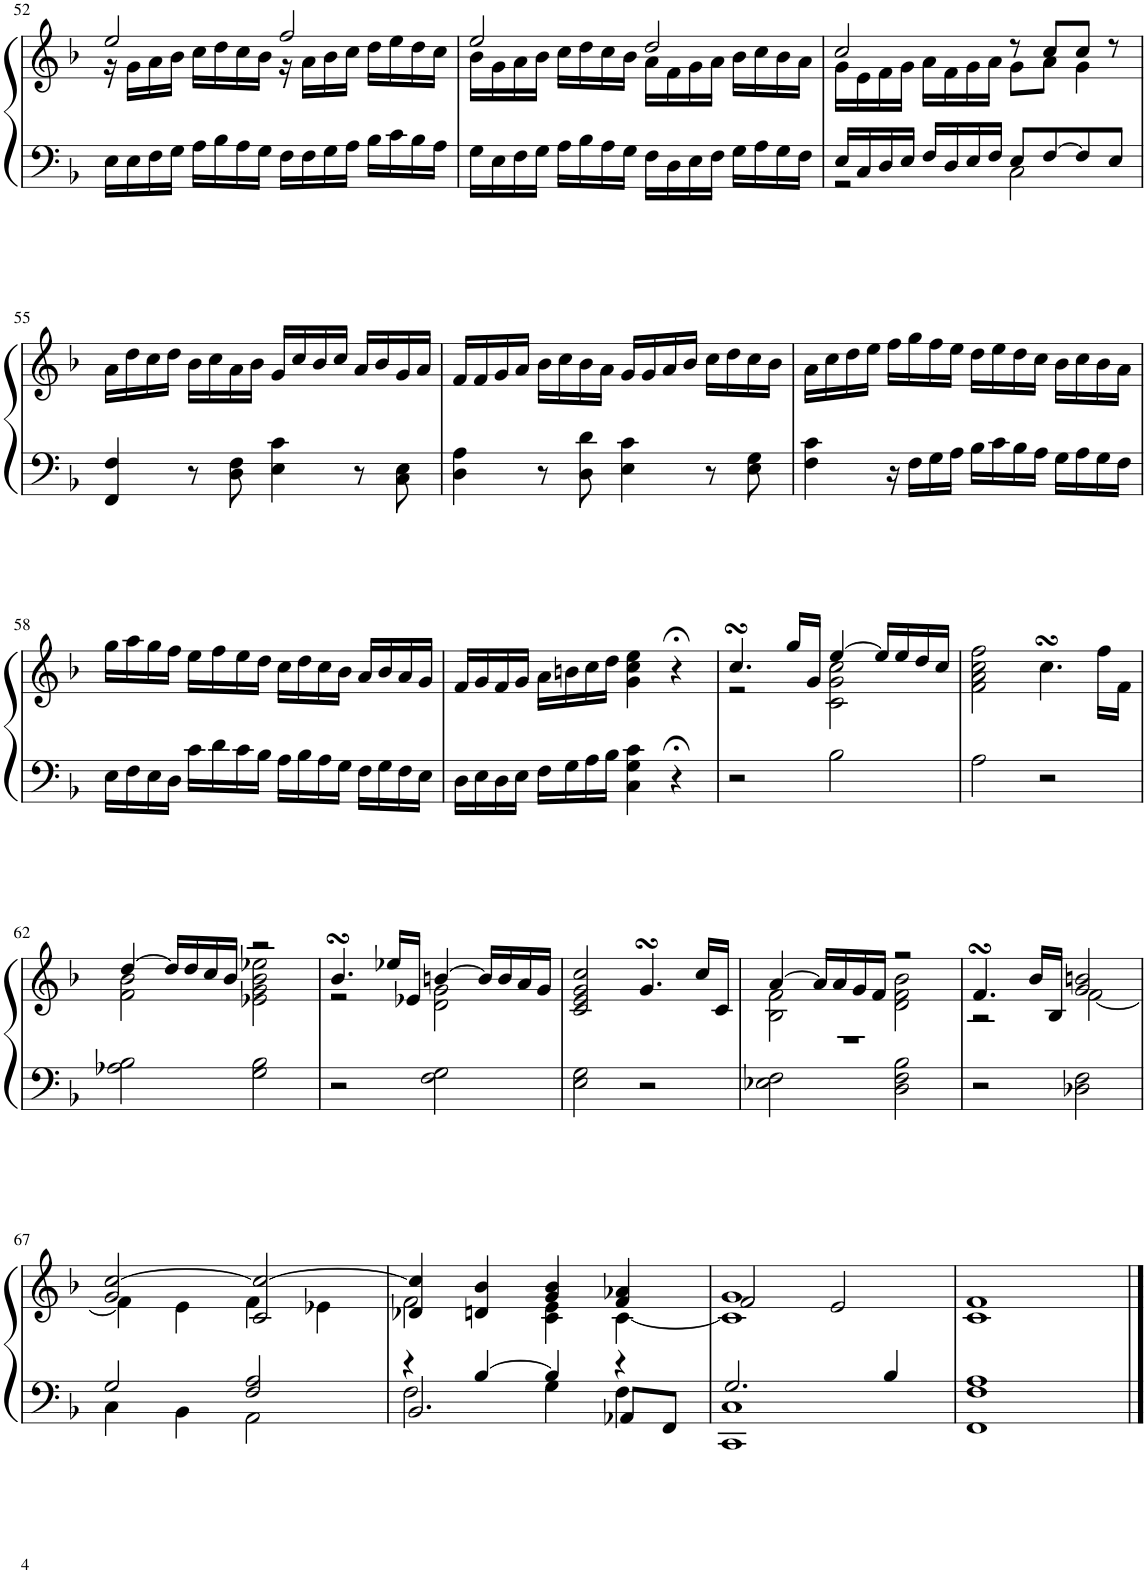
**kern	**kern
*part1	*part1
*staff2	*staff1
*I"Organ	*
*I'Org.	*
!!LO:PB:g=z
*clefF4	*clefG2
*k[b-]	*k[b-]
*M4/4	*M4/4
=52	=52
*	*^
16E\LL	2ee/	16r
16E\	.	16g\LL
16F\	.	16a\
16G\JJ	.	16b-\JJ
16A\LL	.	16cc\LL
16B-\	.	16dd\
16A\	.	16cc\
16G\JJ	.	16b-\JJ
16F\LL	2ff/	16r
16F\	.	16a\LL
16G\	.	16b-\
16A\JJ	.	16cc\JJ
16B-\LL	.	16dd\LL
16c\	.	16ee\
16B-\	.	16dd\
16A\JJ	.	16cc\JJ
=53	=53	=53
16G\LL	2ee/	16b-\LL
16E\	.	16g\
16F\	.	16a\
16G\JJ	.	16b-\JJ
16A\LL	.	16cc\LL
16B-\	.	16dd\
16A\	.	16cc\
16G\JJ	.	16b-\JJ
16F\LL	2dd/	16a\LL
16D\	.	16f\
16E\	.	16g\
16F\JJ	.	16a\JJ
16G\LL	.	16b-\LL
16A\	.	16cc\
16G\	.	16b-\
16F\JJ	.	16a\JJ
=54	=54	=54
*^	*	*
16E/LL	2r	2cc/	16g\LL
16C/	.	.	16e\
16D/	.	.	16f\
16E/JJ	.	.	16g\JJ
16F/LL	.	.	16a\LL
16D/	.	.	16f\
16E/	.	.	16g\
16F/JJ	.	.	16a\JJ
8E/L	2C\	8r	8g\L
[8F/	.	8cc/L	8a\J
8F/]	.	8cc/J	4g\
8E/J	.	8r	.
*v	*v	*	*
*	*v	*v
!!LO:LB:g=z
=55	=55
4FF/ 4F/	16a\LL
.	16dd\
.	16cc\
.	16dd\JJ
8r	16b-\LL
.	16cc\
8D\ 8F\	16a\
.	16b-\JJ
4E\ 4c\	16g/LL
.	16cc/
.	16b-/
.	16cc/JJ
8r	16a/LL
.	16b-/
8C\ 8E\	16g/
.	16a/JJ
=56	=56
4D\ 4A\	16f/LL
.	16f/
.	16g/
.	16a/JJ
8r	16b-\LL
.	16cc\
8D\ 8d\	16b-\
.	16a\JJ
4E\ 4c\	16g/LL
.	16g/
.	16a/
.	16b-/JJ
8r	16cc\LL
.	16dd\
8E\ 8G\	16cc\
.	16b-\JJ
=57	=57
4F\ 4c\	16a\LL
.	16cc\
.	16dd\
.	16ee\JJ
16r	16ff\LL
16F\LL	16gg\
16G\	16ff\
16A\JJ	16ee\JJ
16B-\LL	16dd\LL
16c\	16ee\
16B-\	16dd\
16A\JJ	16cc\JJ
16G\LL	16b-\LL
16A\	16cc\
16G\	16b-\
16F\JJ	16a\JJ
!!LO:LB:g=z
=58	=58
16E\LL	16gg\LL
16F\	16aa\
16E\	16gg\
16D\JJ	16ff\JJ
16c\LL	16ee\LL
16d\	16ff\
16c\	16ee\
16B-\JJ	16dd\JJ
16A\LL	16cc\LL
16B-\	16dd\
16A\	16cc\
16G\JJ	16b-\JJ
16F\LL	16a/LL
16G\	16b-/
16F\	16a/
16E\JJ	16g/JJ
=59	=59
16D\LL	16f/LL
16E\	16g/
16D\	16f/
16E\JJ	16g/JJ
16F\LL	16a\LL
16G\	16bn\
16A\	16cc\
16B-\JJ	16dd\JJ
4C\ 4G\ 4c\	4g\ 4cc\ 4ee\
4r;<	4r;<
=60	=60
*	*^
2r	4.ccsSSS/	2r
.	16gg/LL	.
.	16g/JJ	.
2B-\	[4ee/	2c\ 2g\ 2cc\
.	16ee/LL]	.
.	16ee/	.
.	16dd/	.
.	16cc/JJ	.
*	*v	*v
=61	=61
2A\	2f\ 2a\ 2cc\ 2ff\
2r	4.ccsSSS\
.	16ff\LL
.	16f\JJ
!!LO:LB:g=z
=62	=62
*	*^
2A-X\ 2B-\	[4dd/	2f\ 2b-\
.	16dd/LL]	.
.	16dd/	.
.	16cc/	.
.	16b-/JJ	.
2G\ 2B-\	2r	2e-X\ 2g\ 2b-\ 2ee-X\
=63	=63	=63
2r	4.b-sSSs/	2r
.	16ee-X/LL	.
.	16e-X/JJ	.
2F\ 2G\	[4bn/	2d\ 2g\
.	16b/LL]	.
.	16b/	.
.	16a/	.
.	16g/JJ	.
*	*v	*v
=64	=64
2E\ 2G\	2c/ 2e/ 2g/ 2cc/
2r	4.gsSSS/
.	16cc/LL
.	16c/JJ
=65	=65
*^	*^
1r	2E-X\ 2F\	[4a/	2B-\ 2f\
.	.	16a/LL]	.
.	.	16a/	.
.	.	16g/	.
.	.	16f/JJ	.
.	2D\ 2F\ 2B-\	2r	2d\ 2f\ 2b-\
*v	*v	*	*
=66	=66	=66
2r	4.fsSSs/	2r
.	16b-/LL	.
.	16B-/JJ	.
2D-X\ 2F\	2g/ 2bn/	[2f\
!!LO:LB:g=z	!!
=67	=67	=67
*^	*	*
2G/	4C\	2g/ [2cc/	4f\]
.	4BB-\	.	4e\
2F/ 2A/	2AA\	2c/ 2cc/_	4f\
.	.	.	4e-X\
=68	=68	=68	=68
*	*^	*	*
4r	2F\	2.BB-/	4d-X/ 4cc/]	2f\
[4B-/	.	.	4dn/ 4b-/	.
4B-/]	4G\	.	4g/ 4b-/	4c\ 4e\
4r	4F\	8AA-X/L	4f/ 4a-X/	[4c\
.	.	8FF/J	.	.
*	*v	*v	*	*
=69	=69	=69	=69
2.G/	1CC 1C	2f/	1c] 1g
.	.	2e/	.
4B-/	.	.	.
*v	*v	*	*
*	*v	*v
=70	=70
1FF 1F 1A	1c 1f
==	==
*-	*-
